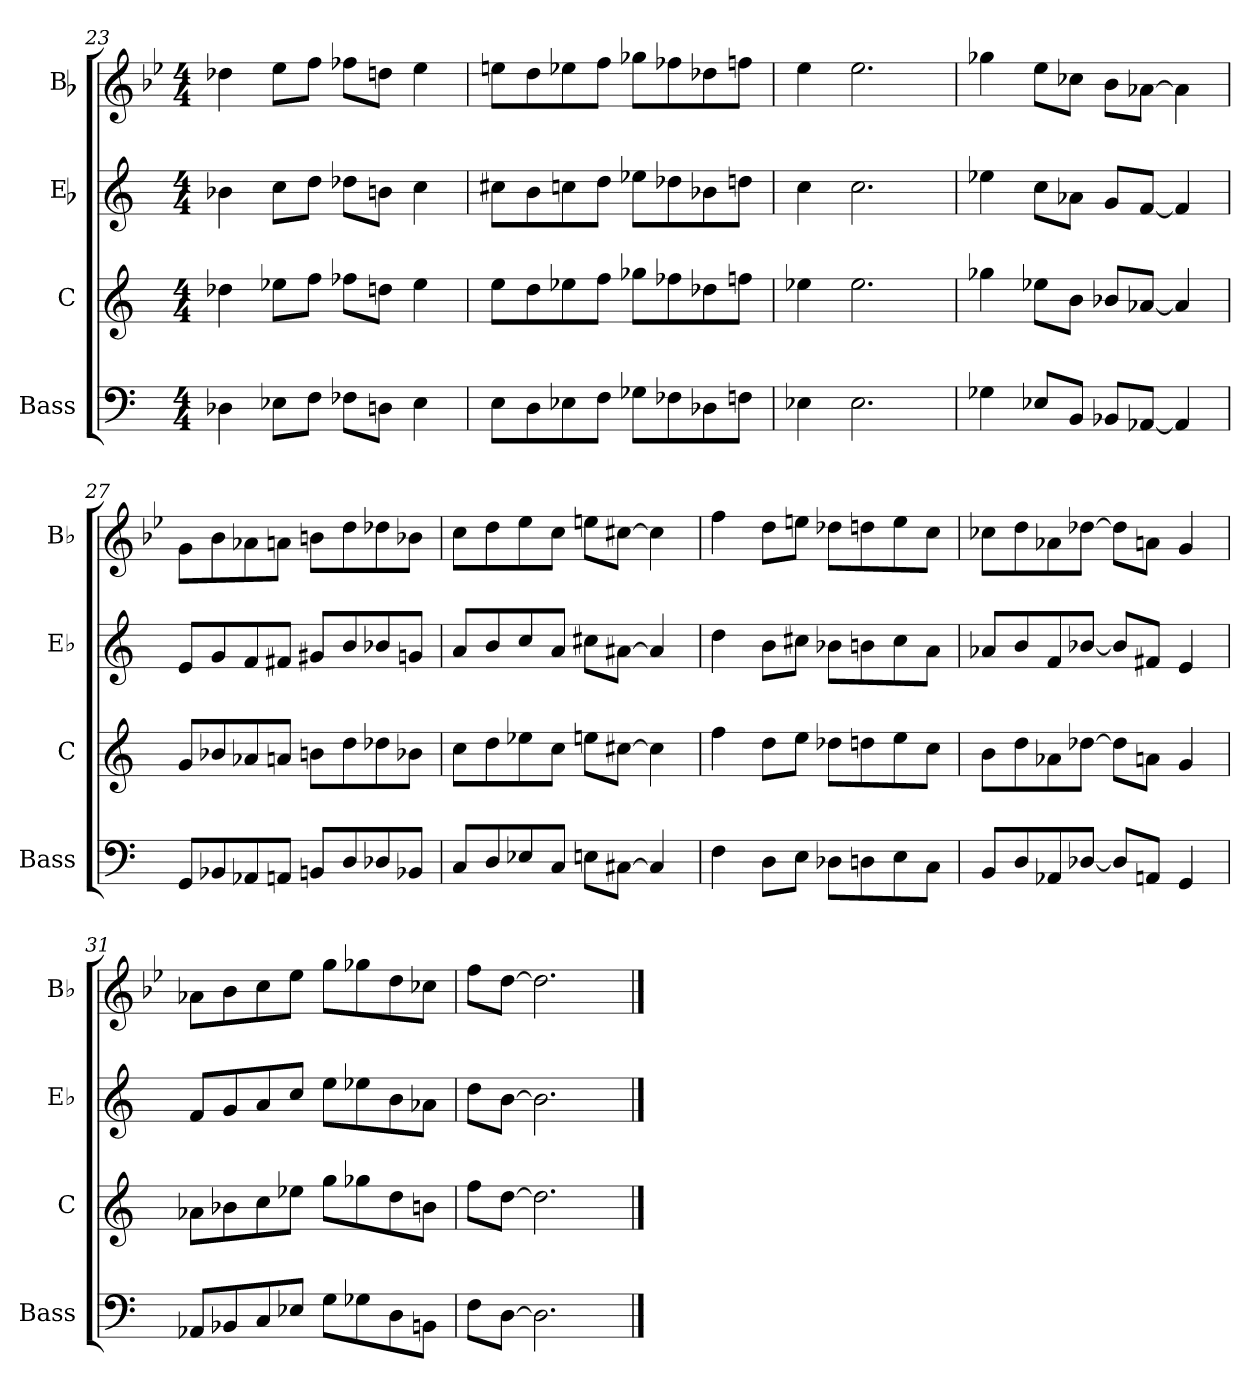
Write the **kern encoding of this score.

**kern	**kern	**kern	**kern
*part4	*part3	*part2	*part1
*staff4	*staff3	*staff2	*staff1
*I"Bass	*I"C	*I"Eb	*I"Bb
*I'Bass	*I'C	*I'Eb	*I'Bb
*clefF4	*clefG2	*clefG2	*clefG2
*	*	*ITrd5c9	*ITrd8c14
*k[]	*k[]	*k[b-e-a-]	*k[b-e-]
*M4/4	*M4/4	*M4/4	*M4/4
=23	=23	=23	=23
4D-X\	4dd-X\	4d-X\	4d-X\
8E-X\L	8ee-X\L	8e-\L	8e-\L
8F\J	8ff\J	8f\J	8f\J
8F-X\L	8ff-X\L	8f-X\L	8f-X\L
8Dn\J	8ddn\J	8dn\J	8dn\J
4E-\	4ee-\	4e-\	4e-\
!!LO:PB:g=z
=24	=24	=24	=24
8E\L	8ee\L	8en\L	8en\L
8D\	8dd\	8d\	8d\
8E-X\	8ee-X\	8e-X\	8e-X\
8F\J	8ff\J	8f\J	8f\J
8G-X\L	8gg-X\L	8g-X\L	8g-X\L
8F-X\	8ff-X\	8f-X\	8f-X\
8D-X\	8dd-X\	8d-X\	8d-X\
8Fn\J	8ffn\J	8fn\J	8fn\J
=25	=25	=25	=25
4E-X\	4ee-X\	4e-\	4e-\
2.E-\	2.ee-\	2.e-\	2.e-\
=26	=26	=26	=26
4G-X\	4gg-X\	4g-X\	4g-X\
8E-X/L	8ee-X\L	8e-\L	8e-\L
8BB/J	8b\J	8c-X\J	8c-X\J
8BB-X/L	8b-X/L	8B-/L	8B-\L
[8AA-X/J	[8a-X/J	[8A-/J	[8A-X\J
4AA-/]	4a-/]	4A-/]	4A-\]
=27	=27	=27	=27
8GG/L	8g/L	8G/L	8G\L
8BB-X/	8b-X/	8B-/	8B-\
8AA-X/	8a-X/	8A-/	8A-X\
8AAn/J	8an/J	8An/J	8An\J
8BBn/L	8bn\L	8Bn/L	8Bn\L
8D/	8dd\	8d/	8d\
8D-X/	8dd-X\	8d-X/	8d-X\
8BB-X/J	8b-X\J	8B-X/J	8B-X\J
!!LO:LB:g=z
=28	=28	=28	=28
8C/L	8cc\L	8c/L	8c\L
8D/	8dd\	8d/	8d\
8E-X/	8ee-X\	8e-/	8e-\
8C/J	8cc\J	8c/J	8c\J
8En\L	8een\L	8en\L	8en\L
[8C#X\J	[8cc#X\J	[8c#X\J	[8c#X\J
4C#/]	4cc#\]	4c#/]	4c#\]
=29	=29	=29	=29
4F\	4ff\	4f\	4f\
8D\L	8dd\L	8d\L	8d\L
8E\J	8ee\J	8en\J	8en\J
8D-X\L	8dd-X\L	8d-X\L	8d-X\L
8Dn\	8ddn\	8dn\	8dn\
8E\	8ee\	8e\	8e\
8C\J	8cc\J	8c\J	8c\J
=30	=30	=30	=30
8BB/L	8b\L	8c-X/L	8c-X\L
8D/	8dd\	8d/	8d\
8AA-X/	8a-X\	8A-/	8A-X\
[8D-X/J	[8dd-X\J	[8d-X/J	[8d-X\J
8D-/L]	8dd-\L]	8d-/L]	8d-\L]
8AAn/J	8an\J	8An/J	8An\J
4GG/	4g/	4G/	4G/
=31	=31	=31	=31
8AA-X/L	8a-X\L	8A-/L	8A-X\L
8BB-X/	8b-X\	8B-/	8B-\
8C/	8cc\	8c/	8c\
8E-X/J	8ee-X\J	8e-/J	8e-\J
8G\L	8gg\L	8g\L	8g\L
8G-X\	8gg-X\	8g-X\	8g-X\
8D\	8dd\	8d\	8d\
8BBn\J	8bn\J	8c-X\J	8c-X\J
!!LO:PB:g=z
=32	=32	=32	=32
8F\L	8ff\L	8f\L	8f\L
[8D\J	[8dd\J	[8d\J	[8d\J
2.D\]	2.dd\]	2.d\]	2.d\]
==	==	==	==
*-	*-	*-	*-
